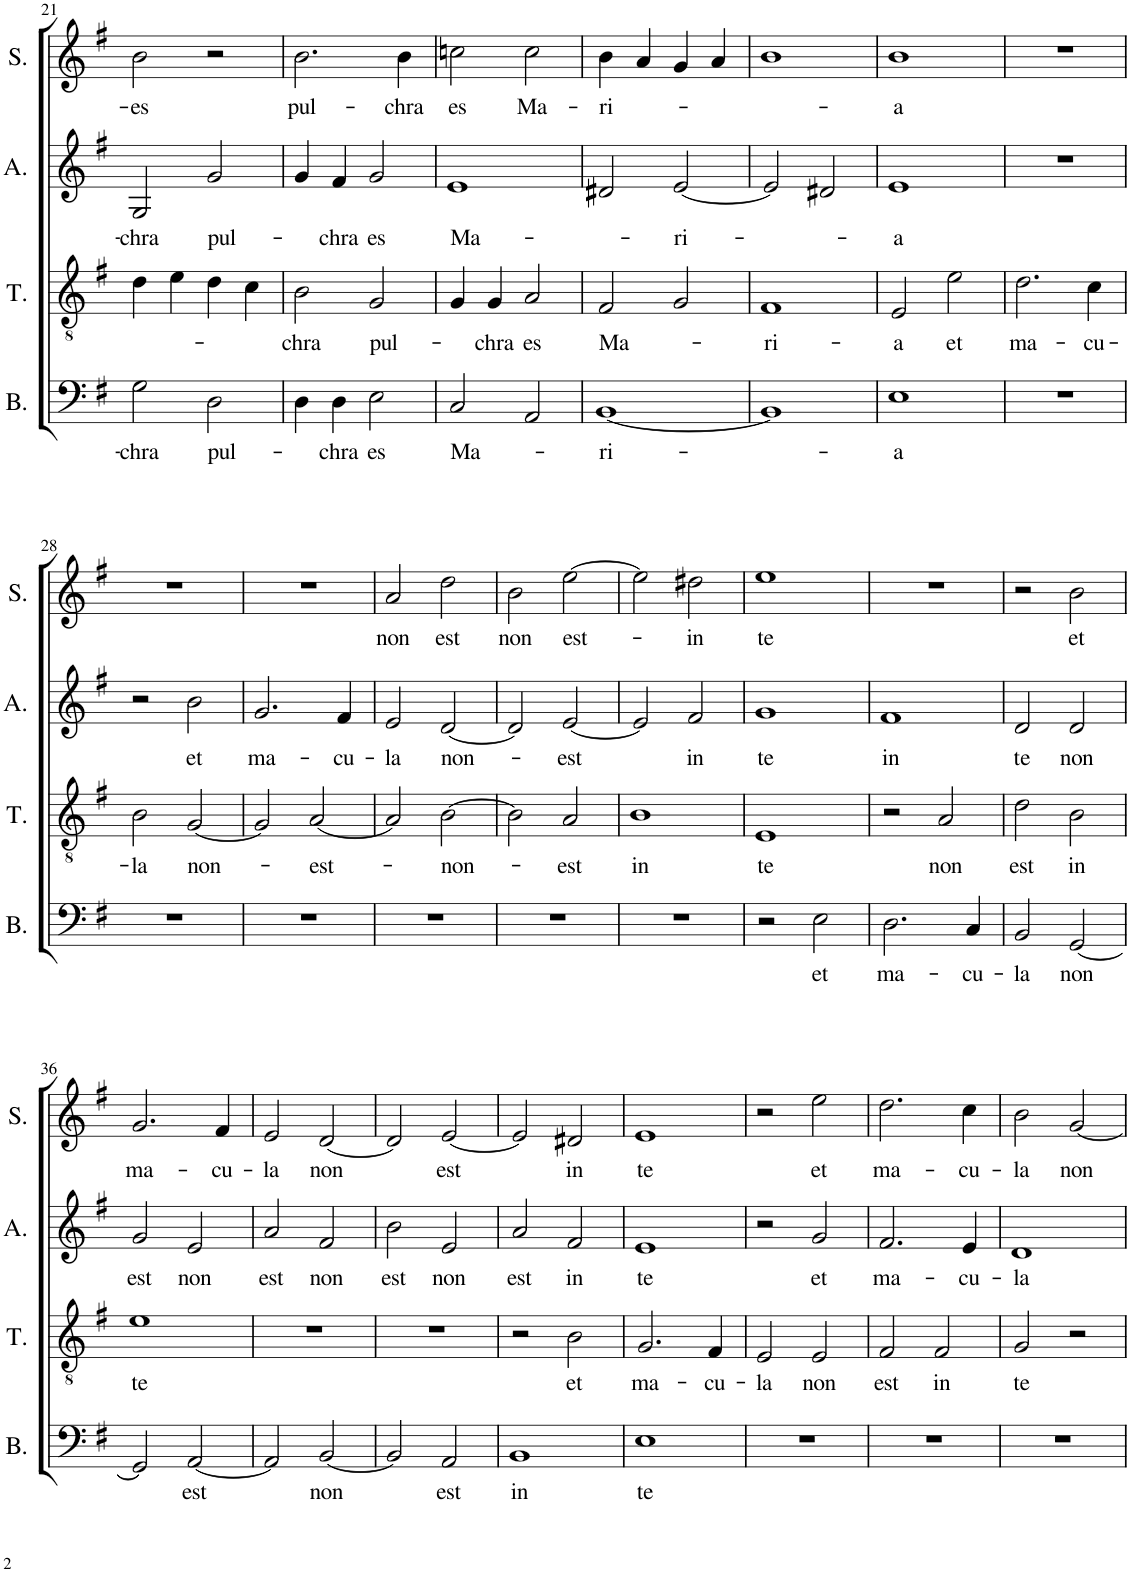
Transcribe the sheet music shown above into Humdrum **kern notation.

**kern	**text	**kern	**text	**kern	**text	**kern	**text
*part4	*part4	*part3	*part3	*part2	*part2	*part1	*part1
*staff4	*staff4	*staff3	*staff3	*staff2	*staff2	*staff1	*staff1
*I"Bass	*	*I"Tenor	*	*I"Alto	*	*I"Soprano	*
*I'B.	*	*I'T.	*	*I'A.	*	*I'S.	*
!!LO:PB:g=z
*clefF4	*	*clefGv2	*	*clefG2	*	*clefG2	*
*k[f#]	*	*k[f#]	*	*k[f#]	*	*k[f#]	*
*M2/2	*	*M2/2	*	*M2/2	*	*M2/2	*
*met(c|)	*	*met(c|)	*	*met(c|)	*	*met(c|)	*
=21	=21	=21	=21	=21	=21	=21	=21
!	!LO:LY:b	!	!	!	!LO:LY:b	!	!LO:LY:b
2G\	-chra	4d\	.	2G/	-chra	2b\	-es
.	.	4e\	.	.	.	.	.
!	!LO:LY:b	!	!	!	!LO:LY:b	!	!
2D\	pul-	4d\	.	2g/	pul-	2r	.
.	.	4c\	.	.	.	.	.
=22	=22	=22	=22	=22	=22	=22	=22
!	!	!	!LO:LY:b	!	!	!	!LO:LY:b
4D\	.	2B\	-chra	4g/	.	2.b\	pul-
!	!LO:LY:b	!	!	!	!LO:LY:b	!	!
4D\	-chra	.	.	4f#/	-chra	.	.
!	!LO:LY:b	!	!LO:LY:b	!	!LO:LY:b	!	!
2E\	es	2G/	pul-	2g/	es	.	.
!	!	!	!	!	!	!	!LO:LY:b
.	.	.	.	.	.	4b\	-chra
=23	=23	=23	=23	=23	=23	=23	=23
!	!LO:LY:b	!	!	!	!LO:LY:b	!	!LO:LY:b
2C/	Ma-	4G/	.	1e	Ma-	2ccn\	es
!	!	!	!LO:LY:b	!	!	!	!
.	.	4G/	-chra	.	.	.	.
!	!	!	!LO:LY:b	!	!	!	!LO:LY:b
2AA/	.	2A/	es	.	.	2cc\	Ma-
=24	=24	=24	=24	=24	=24	=24	=24
!	!LO:LY:b	!	!LO:LY:b	!	!	!	!LO:LY:b
[1BB	-ri-	2F#/	Ma-	2d#X/	.	4b\	-ri-
.	.	.	.	.	.	4a/	.
!	!	!	!	!	!LO:LY:b	!	!
.	.	2G/	.	[2e/	-ri-	4g/	.
.	.	.	.	.	.	4a/	.
=25	=25	=25	=25	=25	=25	=25	=25
!	!	!	!LO:LY:b	!	!	!	!
1BB]	.	1F#	-ri-	2e/]	.	1b	.
.	.	.	.	2d#X/	.	.	.
=26	=26	=26	=26	=26	=26	=26	=26
!	!LO:LY:b	!	!LO:LY:b	!	!LO:LY:b	!	!LO:LY:b
1E	-a	2E/	-a	1e	-a	1b	-a
!	!	!	!LO:LY:b	!	!	!	!
.	.	2e\	et	.	.	.	.
=27	=27	=27	=27	=27	=27	=27	=27
!	!	!	!LO:LY:b	!	!	!	!
1r	.	2.d\	ma-	1r	.	1r	.
!	!	!	!LO:LY:b	!	!	!	!
.	.	4c\	-cu-	.	.	.	.
!!LO:LB:g=z
=28	=28	=28	=28	=28	=28	=28	=28
!	!	!	!LO:LY:b	!	!	!	!
1r	.	2B\	-la	2r	.	1r	.
!	!	!	!LO:LY:b	!	!LO:LY:b	!	!
.	.	[2G/	non-	2b\	et	.	.
=29	=29	=29	=29	=29	=29	=29	=29
!	!	!	!	!	!LO:LY:b	!	!
1r	.	2G/]	.	2.g/	ma-	1r	.
!	!	!	!LO:LY:b	!	!	!	!
.	.	[2A/	-est-	.	.	.	.
!	!	!	!	!	!LO:LY:b	!	!
.	.	.	.	4f#/	-cu-	.	.
=30	=30	=30	=30	=30	=30	=30	=30
!	!	!	!	!	!LO:LY:b	!	!LO:LY:b
1r	.	2A/]	.	2e/	-la	2a/	non
!	!	!	!LO:LY:b	!	!LO:LY:b	!	!LO:LY:b
.	.	[2B\	-non-	[2d/	non-	2dd\	est
=31	=31	=31	=31	=31	=31	=31	=31
!	!	!	!	!	!	!	!LO:LY:b
1r	.	2B\]	.	2d/]	.	2b\	non
!	!	!	!LO:LY:b	!	!LO:LY:b	!	!LO:LY:b
.	.	2A/	-est	[2e/	-est	[2ee\	est-
=32	=32	=32	=32	=32	=32	=32	=32
!	!	!	!LO:LY:b	!	!	!	!
1r	.	1B	in	2e/]	.	2ee\]	.
!	!	!	!	!	!LO:LY:b	!	!LO:LY:b
.	.	.	.	2f#/	in	2dd#X\	-in
=33	=33	=33	=33	=33	=33	=33	=33
!	!	!	!LO:LY:b	!	!LO:LY:b	!	!LO:LY:b
2r	.	1E	te	1g	te	1ee	te
!	!LO:LY:b	!	!	!	!	!	!
2E\	et	.	.	.	.	.	.
=34	=34	=34	=34	=34	=34	=34	=34
!	!LO:LY:b	!	!	!	!LO:LY:b	!	!
2.D\	ma-	2r	.	1f#	in	1r	.
!	!	!	!LO:LY:b	!	!	!	!
.	.	2A/	non	.	.	.	.
!	!LO:LY:b	!	!	!	!	!	!
4C/	-cu-	.	.	.	.	.	.
=35	=35	=35	=35	=35	=35	=35	=35
!	!LO:LY:b	!	!LO:LY:b	!	!LO:LY:b	!	!
2BB/	-la	2d\	est	2d/	te	2r	.
!	!LO:LY:b	!	!LO:LY:b	!	!LO:LY:b	!	!LO:LY:b
[2GG/	non	2B\	in	2d/	non	2b\	et
!!LO:LB:g=z
=36	=36	=36	=36	=36	=36	=36	=36
!	!	!	!LO:LY:b	!	!LO:LY:b	!	!LO:LY:b
2GG/]	.	1e	te	2g/	est	2.g/	ma-
!	!LO:LY:b	!	!	!	!LO:LY:b	!	!
[2AA/	est	.	.	2e/	non	.	.
!	!	!	!	!	!	!	!LO:LY:b
.	.	.	.	.	.	4f#/	-cu-
=37	=37	=37	=37	=37	=37	=37	=37
!	!	!	!	!	!LO:LY:b	!	!LO:LY:b
2AA/]	.	1r	.	2a/	est	2e/	-la
!	!LO:LY:b	!	!	!	!LO:LY:b	!	!LO:LY:b
[2BB/	non	.	.	2f#/	non	[2d/	non
=38	=38	=38	=38	=38	=38	=38	=38
!	!	!	!	!	!LO:LY:b	!	!
2BB/]	.	1r	.	2b\	est	2d/]	.
!	!LO:LY:b	!	!	!	!LO:LY:b	!	!LO:LY:b
2AA/	est	.	.	2e/	non	[2e/	est
=39	=39	=39	=39	=39	=39	=39	=39
!	!LO:LY:b	!	!	!	!LO:LY:b	!	!
1BB	in	2r	.	2a/	est	2e/]	.
!	!	!	!LO:LY:b	!	!LO:LY:b	!	!LO:LY:b
.	.	2B\	et	2f#/	in	2d#X/	in
=40	=40	=40	=40	=40	=40	=40	=40
!	!LO:LY:b	!	!LO:LY:b	!	!LO:LY:b	!	!LO:LY:b
1E	te	2.G/	ma-	1e	te	1e	te
!	!	!	!LO:LY:b	!	!	!	!
.	.	4F#/	-cu-	.	.	.	.
=41	=41	=41	=41	=41	=41	=41	=41
!	!	!	!LO:LY:b	!	!	!	!
1r	.	2E/	-la	2r	.	2r	.
!	!	!	!LO:LY:b	!	!LO:LY:b	!	!LO:LY:b
.	.	2E/	non	2g/	et	2ee\	et
=42	=42	=42	=42	=42	=42	=42	=42
!	!	!	!LO:LY:b	!	!LO:LY:b	!	!LO:LY:b
1r	.	2F#/	est	2.f#/	ma-	2.dd\	ma-
!	!	!	!LO:LY:b	!	!	!	!
.	.	2F#/	in	.	.	.	.
!	!	!	!	!	!LO:LY:b	!	!LO:LY:b
.	.	.	.	4e/	-cu-	4cc\	-cu-
=43	=43	=43	=43	=43	=43	=43	=43
!	!	!	!LO:LY:b	!	!LO:LY:b	!	!LO:LY:b
1r	.	2G/	te	1d	-la	2b\	-la
!	!	!	!	!	!	!	!LO:LY:b
.	.	2r	.	.	.	[2g/	non
=	=	=	=	=	=	=	=
*-	*-	*-	*-	*-	*-	*-	*-
